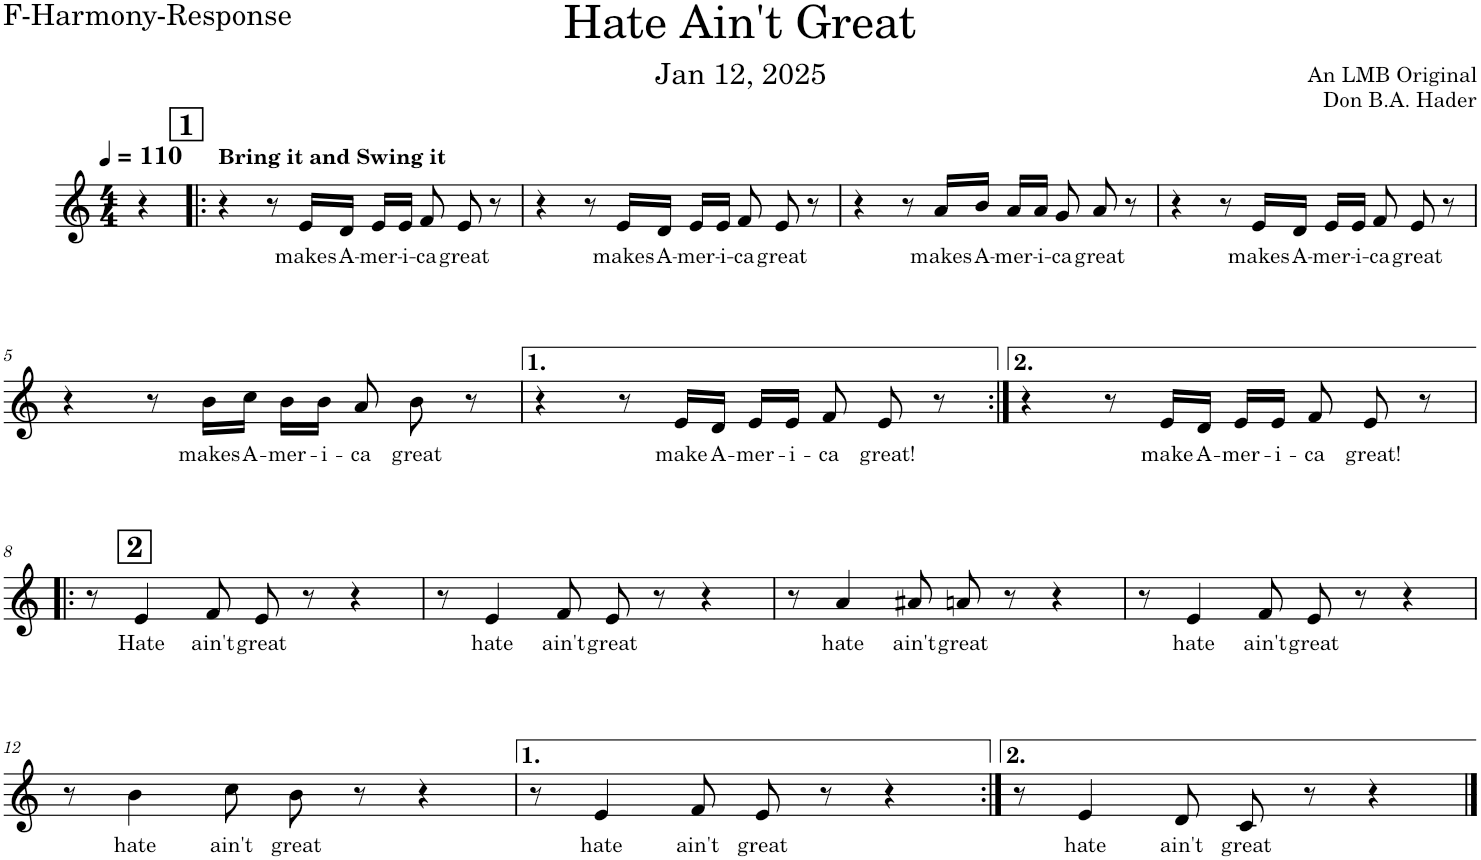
**kern	**text
*part1	*part1
*staff1	*staff1
*I"F Harmony	*
*I'F-2	*
*clefG2	*
*Trd4c7	*
*k[]	*
*M4/4	*
*MM110	*
=	=
4r	.
!!LO:REH:place=s1:a:B:cj:fs=14:t=1
=1!|:	=1!|:
!LO:TX:a:B:t=Bring it and Swing it	!
4r	.
8r	.
!	!LO:LY:b
16e/LL	makes
!	!LO:LY:b
16d/JJ	A-
!	!LO:LY:b
16e/LL	-mer-
!	!LO:LY:b
16e/JJ	-i-
!	!LO:LY:b
8f/	-ca
!	!LO:LY:b
8e/	great
8r	.
=2	=2
4r	.
8r	.
!	!LO:LY:b
16e/LL	makes
!	!LO:LY:b
16d/JJ	A-
!	!LO:LY:b
16e/LL	-mer-
!	!LO:LY:b
16e/JJ	-i-
!	!LO:LY:b
8f/	-ca
!	!LO:LY:b
8e/	great
8r	.
=3	=3
4r	.
8r	.
!	!LO:LY:b
16a/LL	makes
!	!LO:LY:b
16b/JJ	A-
!	!LO:LY:b
16a/LL	-mer-
!	!LO:LY:b
16a/JJ	-i-
!	!LO:LY:b
8g/	-ca
!	!LO:LY:b
8a/	great
8r	.
=4	=4
4r	.
8r	.
!	!LO:LY:b
16e/LL	makes
!	!LO:LY:b
16d/JJ	A-
!	!LO:LY:b
16e/LL	-mer-
!	!LO:LY:b
16e/JJ	-i-
!	!LO:LY:b
8f/	-ca
!	!LO:LY:b
8e/	great
8r	.
!!LO:LB:g=z
=5	=5
4r	.
8r	.
!	!LO:LY:b
16b\LL	makes
!	!LO:LY:b
16cc\JJ	A-
!	!LO:LY:b
16b\LL	-mer-
!	!LO:LY:b
16b\JJ	-i-
!	!LO:LY:b
8a/	-ca
!	!LO:LY:b
8b\	great
8r	.
=6	=6
4r	.
8r	.
!	!LO:LY:b
16e/LL	make
!	!LO:LY:b
16d/JJ	A-
!	!LO:LY:b
16e/LL	-mer-
!	!LO:LY:b
16e/JJ	-i-
!	!LO:LY:b
8f/	-ca
!	!LO:LY:b
8e/	great!
8r	.
=7:|!	=7:|!
4r	.
8r	.
!	!LO:LY:b
16e/LL	make
!	!LO:LY:b
16d/JJ	A-
!	!LO:LY:b
16e/LL	-mer-
!	!LO:LY:b
16e/JJ	-i-
!	!LO:LY:b
8f/	-ca
!	!LO:LY:b
8e/	great!
8r	.
!!LO:LB:g=z
!!LO:REH:place=s1:a:B:cj:fs=14:t=2:qo=0.5
=8!|:	=8!|:
8r	.
!	!LO:LY:b
4e/	Hate
!	!LO:LY:b
8f/	ain't
!	!LO:LY:b
8e/	great
8r	.
4r	.
=9	=9
8r	.
!	!LO:LY:b
4e/	hate
!	!LO:LY:b
8f/	ain't
!	!LO:LY:b
8e/	great
8r	.
4r	.
=10	=10
8r	.
!	!LO:LY:b
4a/	hate
!	!LO:LY:b
8a#X/	ain't
!	!LO:LY:b
8an/	great
8r	.
4r	.
=11	=11
8r	.
!	!LO:LY:b
4e/	hate
!	!LO:LY:b
8f/	ain't
!	!LO:LY:b
8e/	great
8r	.
4r	.
!!LO:LB:g=z
=12	=12
8r	.
!	!LO:LY:b
4b\	hate
!	!LO:LY:b
8cc\	ain't
!	!LO:LY:b
8b\	great
8r	.
4r	.
=13	=13
8r	.
!	!LO:LY:b
4e/	hate
!	!LO:LY:b
8f/	ain't
!	!LO:LY:b
8e/	great
8r	.
4r	.
=14:|!	=14:|!
8r	.
!	!LO:LY:b
4e/	hate
!	!LO:LY:b
8d/	ain't
!	!LO:LY:b
8c/	great
8r	.
4r	.
==	==
*-	*-
